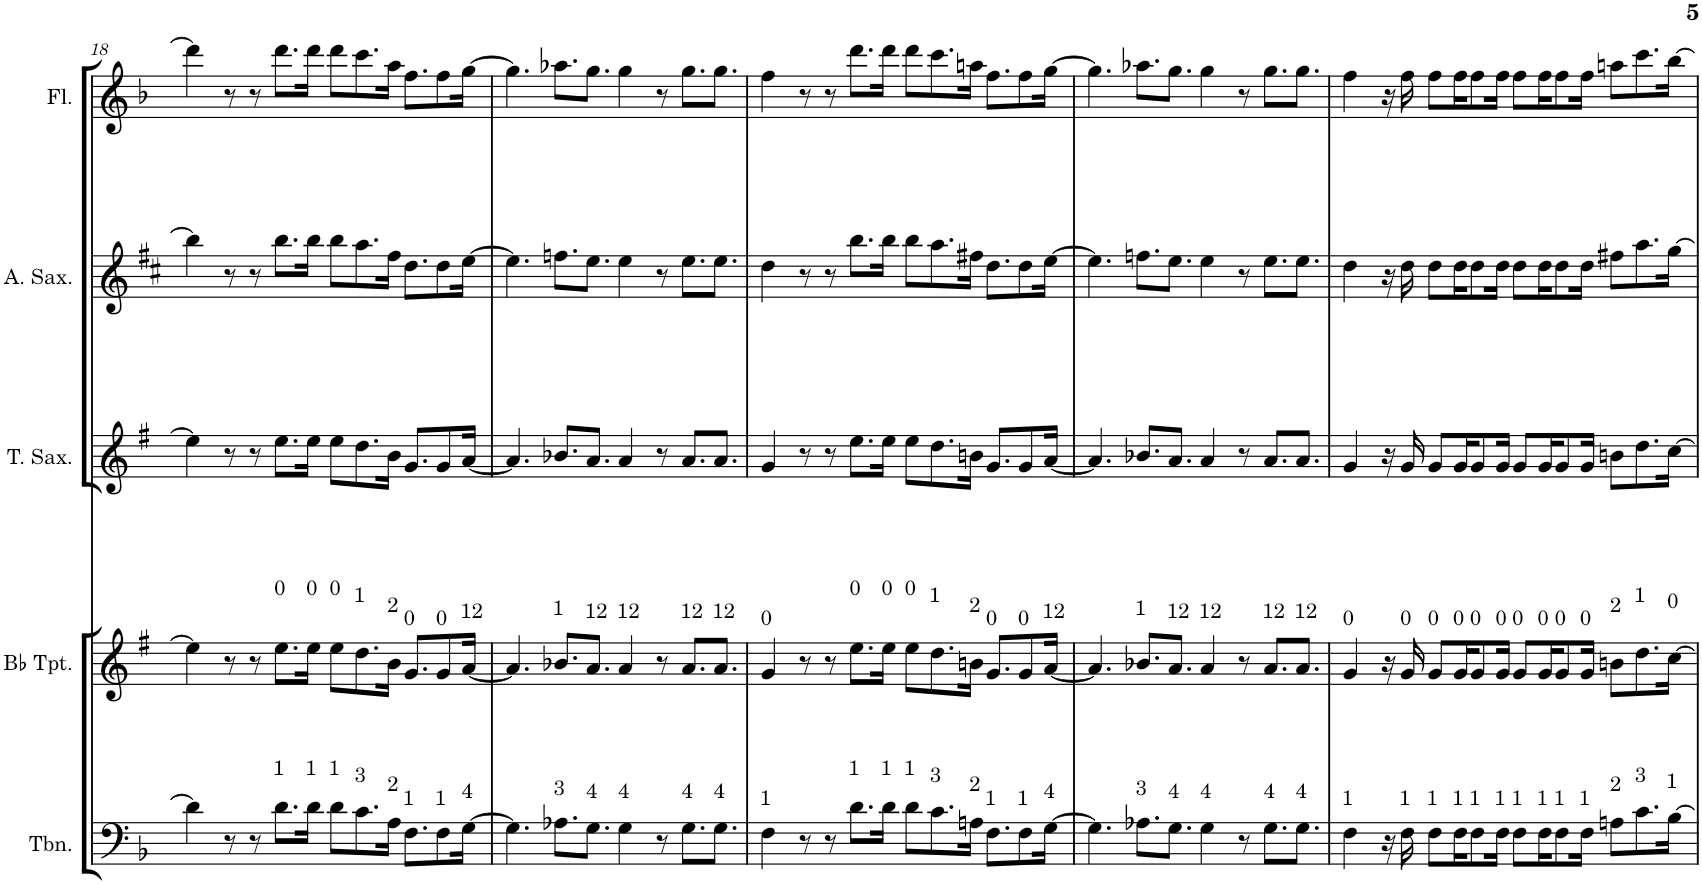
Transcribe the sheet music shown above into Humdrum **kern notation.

**kern	**kern	**kern	**kern	**kern
*part5	*part4	*part3	*part2	*part1
*staff5	*staff4	*staff3	*staff2	*staff1
*I"Trombone	*I"Bb Trumpet	*I"Tenor Saxophone	*I"Alto Saxophone	*I"Flute
*I'Tbn.	*I'Bb Tpt.	*I'T. Sax.	*I'A. Sax.	*I'Fl.
!!LO:PB:g=z
*clefF4	*clefG2	*clefG2	*clefG2	*clefG2
*	*Trd1c2	*Trd8c14	*Trd5c9	*
*k[b-]	*k[f#]	*k[f#]	*k[f#c#]	*k[b-]
*M12/8	*M12/8	*M12/8	*M12/8	*M12/8
=18	=18	=18	=18	=18
4d\]	4ee\]	4ee\]	4bb\]	4ddd\]
8r	8r	8r	8r	8r
8r	8r	8r	8r	8r
!	!LO:TX:a:t=0	!	!	!
!LO:TX:a:t=1	!	!	!	!
8.d\L	8.ee\L	8.ee\L	8.bb\L	8.ddd\L
!	!LO:TX:a:t=0	!	!	!
!LO:TX:a:t=1	!	!	!	!
16d\Jk	16ee\Jk	16ee\Jk	16bb\Jk	16ddd\Jk
!	!LO:TX:a:t=0	!	!	!
!LO:TX:a:t=1	!	!	!	!
8d\L	8ee\L	8ee\L	8bb\L	8ddd\L
!	!LO:TX:a:t=1	!	!	!
!LO:TX:a:t=3	!	!	!	!
8.c\	8.dd\	8.dd\	8.aa\	8.ccc\
!	!LO:TX:a:t=2	!	!	!
!LO:TX:a:t=2	!	!	!	!
16A\Jk	16b\Jk	16b\Jk	16ff#\Jk	16aa\Jk
!	!LO:TX:a:t=0	!	!	!
!LO:TX:a:t=1	!	!	!	!
8.F\L	8.g/L	8.g/L	8.dd\L	8.ff\L
!	!LO:TX:a:t=0	!	!	!
!LO:TX:a:t=1	!	!	!	!
8F\	8g/	8g/	8dd\	8ff\
!	!LO:TX:a:t=12	!	!	!
!LO:TX:a:t=4	!	!	!	!
[16G\Jk	[16a/Jk	[16a/Jk	[16ee\Jk	[16gg\Jk
=19	=19	=19	=19	=19
4.G\]	4.a/]	4.a/]	4.ee\]	4.gg\]
!	!LO:TX:a:t=1	!	!	!
!LO:TX:a:t=3	!	!	!	!
8.A-X\L	8.b-X/L	8.b-X/L	8.ffn\L	8.aa-X\L
!	!LO:TX:a:t=12	!	!	!
!LO:TX:a:t=4	!	!	!	!
8.G\J	8.a/J	8.a/J	8.ee\J	8.gg\J
!	!LO:TX:a:t=12	!	!	!
!LO:TX:a:t=4	!	!	!	!
4G\	4a/	4a/	4ee\	4gg\
8r	8r	8r	8r	8r
!	!LO:TX:a:t=12	!	!	!
!LO:TX:a:t=4	!	!	!	!
8.G\L	8.a/L	8.a/L	8.ee\L	8.gg\L
!	!LO:TX:a:t=12	!	!	!
!LO:TX:a:t=4	!	!	!	!
8.G\J	8.a/J	8.a/J	8.ee\J	8.gg\J
=20	=20	=20	=20	=20
!	!LO:TX:a:t=0	!	!	!
!LO:TX:a:t=1	!	!	!	!
4F\	4g/	4g/	4dd\	4ff\
8r	8r	8r	8r	8r
8r	8r	8r	8r	8r
!	!LO:TX:a:t=0	!	!	!
!LO:TX:a:t=1	!	!	!	!
8.d\L	8.ee\L	8.ee\L	8.bb\L	8.ddd\L
!	!LO:TX:a:t=0	!	!	!
!LO:TX:a:t=1	!	!	!	!
16d\Jk	16ee\Jk	16ee\Jk	16bb\Jk	16ddd\Jk
!	!LO:TX:a:t=0	!	!	!
!LO:TX:a:t=1	!	!	!	!
8d\L	8ee\L	8ee\L	8bb\L	8ddd\L
!	!LO:TX:a:t=1	!	!	!
!LO:TX:a:t=3	!	!	!	!
8.c\	8.dd\	8.dd\	8.aa\	8.ccc\
!	!LO:TX:a:t=2	!	!	!
!LO:TX:a:t=2	!	!	!	!
16An\Jk	16bn\Jk	16bn\Jk	16ff#X\Jk	16aan\Jk
!	!LO:TX:a:t=0	!	!	!
!LO:TX:a:t=1	!	!	!	!
8.F\L	8.g/L	8.g/L	8.dd\L	8.ff\L
!	!LO:TX:a:t=0	!	!	!
!LO:TX:a:t=1	!	!	!	!
8F\	8g/	8g/	8dd\	8ff\
!	!LO:TX:a:t=12	!	!	!
!LO:TX:a:t=4	!	!	!	!
[16G\Jk	[16a/Jk	[16a/Jk	[16ee\Jk	[16gg\Jk
=21	=21	=21	=21	=21
4.G\]	4.a/]	4.a/]	4.ee\]	4.gg\]
!	!LO:TX:a:t=1	!	!	!
!LO:TX:a:t=3	!	!	!	!
8.A-X\L	8.b-X/L	8.b-X/L	8.ffn\L	8.aa-X\L
!	!LO:TX:a:t=12	!	!	!
!LO:TX:a:t=4	!	!	!	!
8.G\J	8.a/J	8.a/J	8.ee\J	8.gg\J
!	!LO:TX:a:t=12	!	!	!
!LO:TX:a:t=4	!	!	!	!
4G\	4a/	4a/	4ee\	4gg\
8r	8r	8r	8r	8r
!	!LO:TX:a:t=12	!	!	!
!LO:TX:a:t=4	!	!	!	!
8.G\L	8.a/L	8.a/L	8.ee\L	8.gg\L
!	!LO:TX:a:t=12	!	!	!
!LO:TX:a:t=4	!	!	!	!
8.G\J	8.a/J	8.a/J	8.ee\J	8.gg\J
=22	=22	=22	=22	=22
!	!LO:TX:a:t=0	!	!	!
!LO:TX:a:t=1	!	!	!	!
4F\	4g/	4g/	4dd\	4ff\
16r	16r	16r	16r	16r
!	!LO:TX:a:t=0	!	!	!
!LO:TX:a:t=1	!	!	!	!
16F\	16g/	16g/	16dd\	16ff\
!	!LO:TX:a:t=0	!	!	!
!LO:TX:a:t=1	!	!	!	!
8F\L	8g/L	8g/L	8dd\L	8ff\L
!	!LO:TX:a:t=0	!	!	!
!LO:TX:a:t=1	!	!	!	!
16F\K	16g/K	16g/K	16dd\K	16ff\K
!	!LO:TX:a:t=0	!	!	!
!LO:TX:a:t=1	!	!	!	!
8F\	8g/	8g/	8dd\	8ff\
!	!LO:TX:a:t=0	!	!	!
!LO:TX:a:t=1	!	!	!	!
16F\Jk	16g/Jk	16g/Jk	16dd\Jk	16ff\Jk
!	!LO:TX:a:t=0	!	!	!
!LO:TX:a:t=1	!	!	!	!
8F\L	8g/L	8g/L	8dd\L	8ff\L
!	!LO:TX:a:t=0	!	!	!
!LO:TX:a:t=1	!	!	!	!
16F\K	16g/K	16g/K	16dd\K	16ff\K
!	!LO:TX:a:t=0	!	!	!
!LO:TX:a:t=1	!	!	!	!
8F\	8g/	8g/	8dd\	8ff\
!	!LO:TX:a:t=0	!	!	!
!LO:TX:a:t=1	!	!	!	!
16F\Jk	16g/Jk	16g/Jk	16dd\Jk	16ff\Jk
!	!LO:TX:a:t=2	!	!	!
!LO:TX:a:t=2	!	!	!	!
8An\L	8bn\L	8bn\L	8ff#X\L	8aan\L
!	!LO:TX:a:t=1	!	!	!
!LO:TX:a:t=3	!	!	!	!
8.c\	8.dd\	8.dd\	8.aa\	8.ccc\
!	!LO:TX:a:t=0	!	!	!
!LO:TX:a:t=1	!	!	!	!
[16B-\Jk	[16cc\Jk	[16cc\Jk	[16gg\Jk	[16bb-\Jk
=	=	=	=	=
*-	*-	*-	*-	*-
